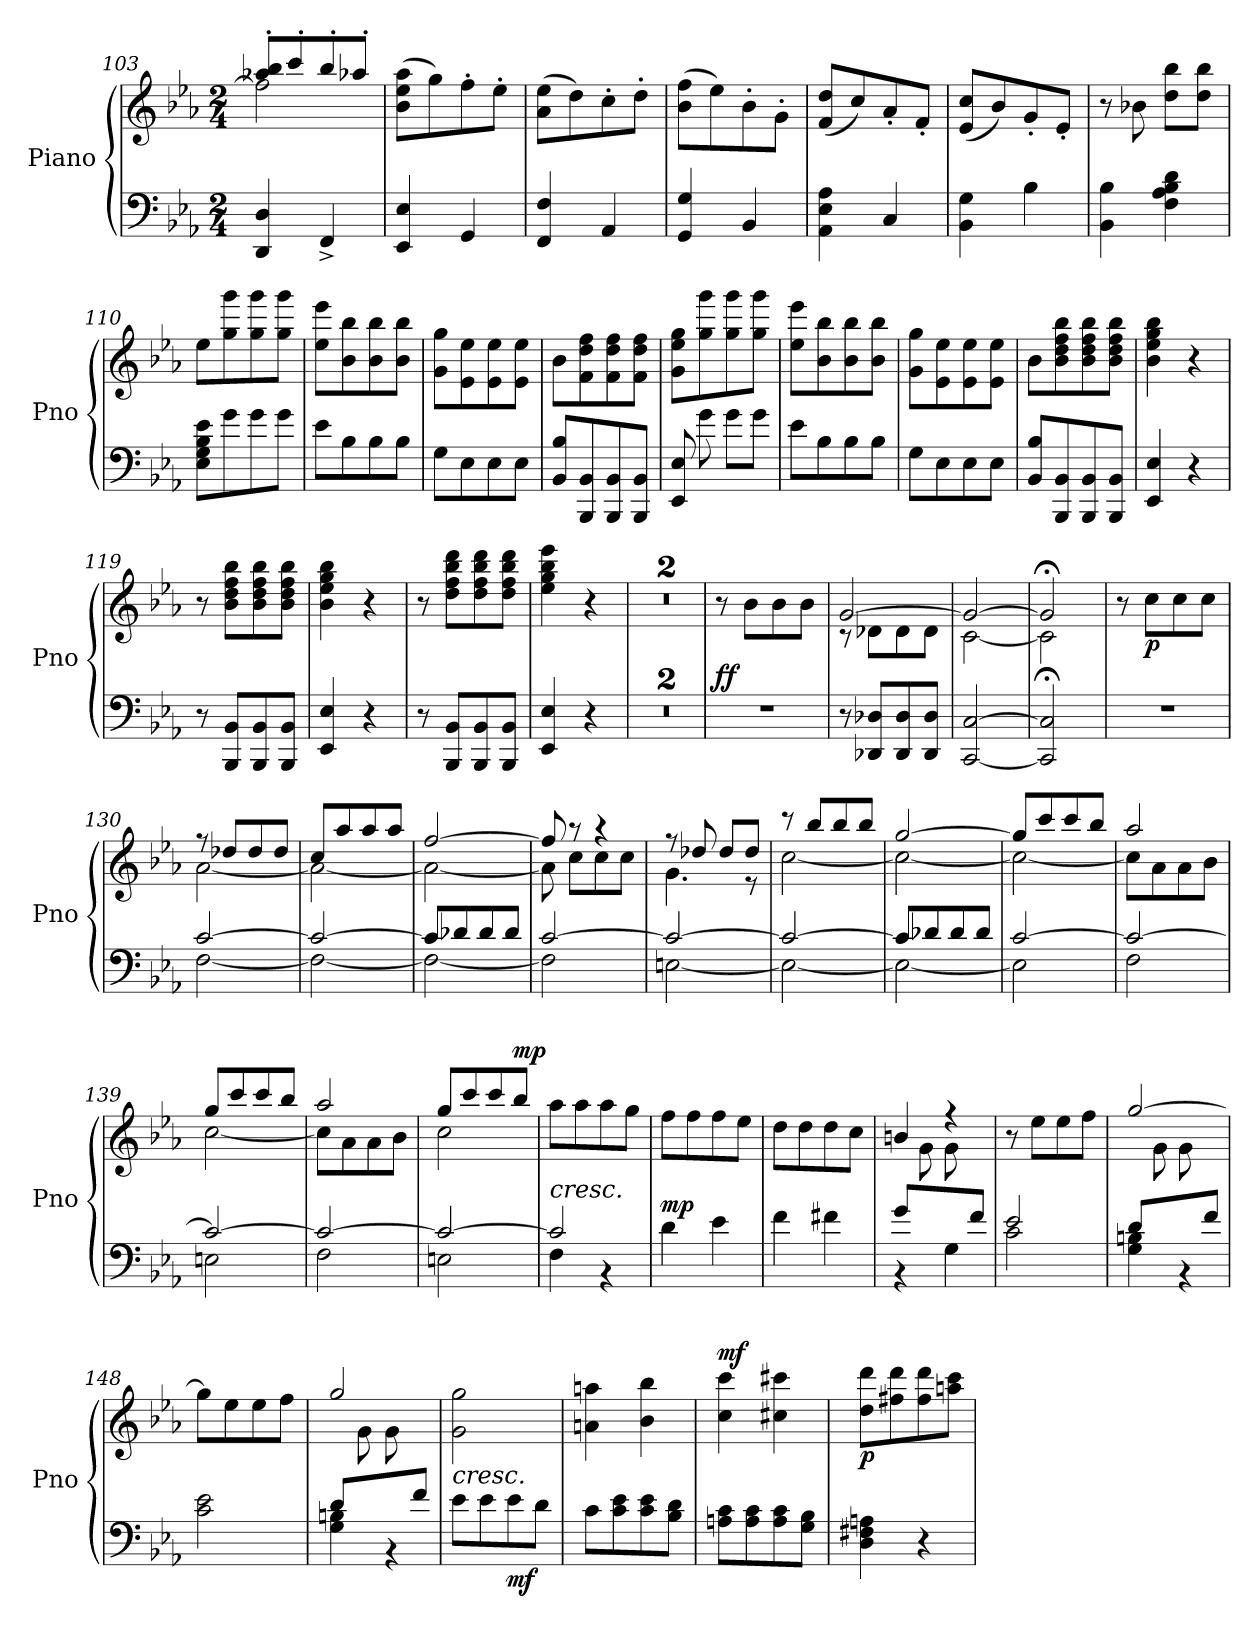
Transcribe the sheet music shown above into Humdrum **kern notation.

**kern	**kern	**dynam
*part1	*part1	*part1
*staff2	*staff1	*staff1/2
*I"Piano	*	*
*I'Pno	*	*
!!LO:LB:g=z
*clefF4	*clefG2	*
*k[b-e-a-]	*k[b-e-a-]	*
*M2/4	*M2/4	*
=103	=103	=103
*	*^	*
4DD/ 4D/	8aa-X/' 8bb-/'L	2ff\]	.
.	8ccc'/	.	.
4FF^/	8bb-'/	.	.
.	8aa-X'/J	.	.
*	*v	*v	*
=104	=104	=104
4EE-/ 4E-/	(>8b-\ 8ee-\ 8aa-\L	.
.	8gg\)	.
4GG/	8ff'\	.
.	8ee-'\J	.
=105	=105	=105
4FF/ 4F/	(>8a-\ 8ee-\L	.
.	8dd\)	.
4AA-/	8cc'\	.
.	8dd'\J	.
=106	=106	=106
4GG/ 4G/	(>8b-\ 8ff\L	.
.	8ee-\)	.
4BB-/	8b-'\	.
.	8g'\J	.
=107	=107	=107
4AA-\ 4E-\ 4A-\	(<8f/ 8dd/L	.
.	8cc/)	.
4C/	8a-'/	.
.	8f'/J	.
=108	=108	=108
4BB-\ 4G\	(<8e-/ 8cc/L	.
.	8b-/)	.
4B-\	8g'/	.
.	8e-'/J	.
=109	=109	=109
4BB-\ 4B-\	8r	.
.	8b-X\	.
4F\ 4A-\ 4B-\ 4d\	8dd\ 8bb-\L	.
.	8dd\ 8bb-\J	.
!!LO:LB:g=z
=110	=110	=110
8E-\ 8G\ 8B-\ 8e-\L	8ee-\L	.
8g\	8gg\ 8ggg\	.
8g\	8gg\ 8ggg\	.
8g\J	8gg\ 8ggg\J	.
=111	=111	=111
8e-\L	8ee-\ 8eee-\L	.
8B-\	8b-\ 8bb-\	.
8B-\	8b-\ 8bb-\	.
8B-\J	8b-\ 8bb-\J	.
=112	=112	=112
8G\L	8g\ 8gg\L	.
8E-\	8e-\ 8ee-\	.
8E-\	8e-\ 8ee-\	.
8E-\J	8e-\ 8ee-\J	.
=113	=113	=113
8BB-/ 8B-/L	8b-\L	.
8BBB-/ 8BB-/	8f\ 8dd\ 8ff\	.
8BBB-/ 8BB-/	8f\ 8dd\ 8ff\	.
8BBB-/ 8BB-/J	8f\ 8dd\ 8ff\J	.
=114	=114	=114
8EE-/ 8E-/	8g\ 8ee-\ 8gg\L	.
8g\	8gg\ 8ggg\	.
8g\L	8gg\ 8ggg\	.
8g\J	8gg\ 8ggg\J	.
=115	=115	=115
8e-\L	8ee-\ 8eee-\L	.
8B-\	8b-\ 8bb-\	.
8B-\	8b-\ 8bb-\	.
8B-\J	8b-\ 8bb-\J	.
=116	=116	=116
8G\L	8g\ 8gg\L	.
8E-\	8e-\ 8ee-\	.
8E-\	8e-\ 8ee-\	.
8E-\J	8e-\ 8ee-\J	.
!!LO:LB:g=z
=117	=117	=117
8BB-/ 8B-/L	8b-\L	.
8BBB-/ 8BB-/	8b-\ 8dd\ 8ff\ 8bb-\	.
8BBB-/ 8BB-/	8b-\ 8dd\ 8ff\ 8bb-\	.
8BBB-/ 8BB-/J	8b-\ 8dd\ 8ff\ 8bb-\J	.
=118	=118	=118
4EE-/ 4E-/	4b-\ 4ee-\ 4gg\ 4bb-\	.
4r	4r	.
=119	=119	=119
8r	8r	.
8BBB-/ 8BB-/L	8b-\ 8dd\ 8ff\ 8bb-\L	.
8BBB-/ 8BB-/	8b-\ 8dd\ 8ff\ 8bb-\	.
8BBB-/ 8BB-/J	8b-\ 8dd\ 8ff\ 8bb-\J	.
=120	=120	=120
4EE-/ 4E-/	4b-\ 4ee-\ 4gg\ 4bb-\	.
4r	4r	.
=121	=121	=121
8r	8r	.
8BBB-/ 8BB-/L	8dd\ 8ff\ 8bb-\ 8ddd\L	.
8BBB-/ 8BB-/	8dd\ 8ff\ 8bb-\ 8ddd\	.
8BBB-/ 8BB-/J	8dd\ 8ff\ 8bb-\ 8ddd\J	.
=122	=122	=122
4EE-/ 4E-/	4ee-\ 4gg\ 4bb-\ 4eee-\	.
4r	4r	.
=123	=123	=123
2r	2r	.
=124	=124	=124
2r	2r	.
!!LO:PB:g=z
=125	=125	=125
!	!	!LO:DY:a=2
2r	8r	ff
.	8b-\L	.
.	8b-\	.
.	8b-\J	.
=126	=126	=126
*	*^	*
8r	[2g/	8r	.
8DD-X/ 8D-X/L	.	8d-X\L	.
8DD-/ 8D-/	.	8d-\	.
8DD-/ 8D-/J	.	8d-\J	.
=127	=127	=127	=127
[2CC/ [2C/	2g/_	[2c\	.
=128	=128	=128	=128
*	*MM60	*	*
2CC/];< 2C/];<	2g;</]	2c\]	.
*	*v	*v	*
=129	=129	=129
2r	8r	.
*	*MM164	*
!	!	!LO:DY:b
.	8cc\L	p
.	8cc\	.
.	8cc\J	.
=130	=130	=130
*^	*^	*
[2c/	[2F\	8r	[2a-\	.
.	.	8dd-X/L	.	.
.	.	8dd-/	.	.
.	.	8dd-/J	.	.
=131	=131	=131	=131	=131
2c/_	2F\_	8cc/L	2a-\_	.
.	.	8aa-/	.	.
.	.	8aa-/	.	.
.	.	8aa-/J	.	.
=132	=132	=132	=132	=132
8c/L]	2F\_	[2ff/	2a-\_	.
8d-X/	.	.	.	.
8d-/	.	.	.	.
8d-/J	.	.	.	.
=133	=133	=133	=133	=133
[2c/	2F\]	8ff/]	8a-\]	.
.	.	8r	8cc\L	.
.	.	4r	8cc\	.
.	.	.	8cc\J	.
=134	=134	=134	=134	=134
2c/_	[2En\	8r	4.g\	.
.	.	8dd-X/	.	.
.	.	8dd-/L	.	.
.	.	8dd-/J	8r	.
!!LO:LB:g=z	!!
=135	=135	=135	=135	=135
2c/_	2E\_	8r	[2cc\	.
.	.	8bb-/L	.	.
.	.	8bb-/	.	.
.	.	8bb-/J	.	.
=136	=136	=136	=136	=136
8c/L]	2E\_	[2gg/	2cc\_	.
8d-X/	.	.	.	.
8d-/	.	.	.	.
8d-/J	.	.	.	.
=137	=137	=137	=137	=137
[2c/	2E\]	8gg/L]	2cc\_	.
.	.	8ccc/	.	.
.	.	8ccc/	.	.
.	.	8bb-/J	.	.
=138	=138	=138	=138	=138
2c/_	2F\	2aa-/	8cc\L]	.
.	.	.	8a-\	.
.	.	.	8a-\	.
.	.	.	8b-\J	.
=139	=139	=139	=139	=139
2c/_	2En\	8gg/L	[2cc\	.
.	.	8ccc/	.	.
.	.	8ccc/	.	.
.	.	8bb-/J	.	.
=140	=140	=140	=140	=140
2c/_	2F\	2aa-/	8cc\L]	.
.	.	.	8a-\	.
.	.	.	8a-\	.
.	.	.	8b-\J	.
=141	=141	=141	=141	=141
2c/_	2En\	8gg/L	2cc\	.
.	.	8ccc/	.	.
.	.	8ccc/	.	.
!	!	!	!	!LO:DY:a
.	.	8bb-/J	.	mp
*	*	*v	*v	*
=142	=142	=142	=142
!LO:TX:a:i:t=cresc.	!	!	!
2c/]	4F\	8aa-\L	.
.	.	8aa-\	.
.	4r	8aa-\	.
.	.	8gg\J	.
*v	*v	*	*
=143	=143	=143
!	!	!LO:DY:a=2
4d\	8ff\L	mp
.	8ff\	.
4e-\	8ff\	.
.	8ee-\J	.
!!LO:LB:g=z
=144	=144	=144
4f\	8dd\L	.
.	8dd\	.
4f#X\	8dd\	.
.	8cc\J	.
=145	=145	=145
*^	*^	*
8g/L	4r	4bn/	8ryy	.
4ryy	.	.	8g\	.
.	4G\	4r	8g\	.
8f/J	.	.	8ryy	.
*	*	*v	*v	*
=146	=146	=146	=146
2e-/	2c\	8r	.
.	.	8ee-\L	.
.	.	8ee-\	.
.	.	8ff\J	.
=147	=147	=147	=147
*	*	*^	*
8d/L	4G\ 4Bn\	[2gg/	8ryy	.
4ryy	.	.	8g\	.
.	4r	.	8g\	.
8f/J	.	.	8ryy	.
*v	*v	*	*	*
*	*v	*v	*
=148	=148	=148
2c\ 2e-\	8gg\L]	.
.	8ee-\	.
.	8ee-\	.
.	8ff\J	.
=149	=149	=149
*^	*^	*
8d/L	4G\ 4Bn\	2gg/	8ryy	.
4ryy	.	.	8g\	.
.	4r	.	8g\	.
8f/J	.	.	8ryy	.
*v	*v	*	*	*
=150	=150	=150	=150
!	!	!	!LO:HP:b
*	*v	*v	*
8e-\L	2g\ 2gg\	<
8e-\	.	.
!	!	!LO:DY:b=2
8e-\	.	mf
8d\J	.	.
=151	=151	=151
8c\L	4an\ 4aan\	.
8c\ 8e-\	.	.
8c\ 8e-\	4b-\ 4bb-\	.
8B-\ 8d\J	.	.
=152	=152	=152
!	!	!LO:DY:a
8An\ 8c\L	4cc\ 4ccc\	mf
8A\ 8c\	.	.
8A\ 8c\	4cc#X\ 4ccc#X\	[
8G\ 8B-\J	.	.
!!LO:LB:g=z
=153	=153	=153
!	!	!LO:DY:b
4D\ 4F#X\ 4An\	8dd\ 8ddd\L	p
.	8ff#X\ 8ddd\	.
4r	8ff#\ 8ddd\	.
.	8aan\ 8ccc\J	.
=	=	=
*-	*-	*-
